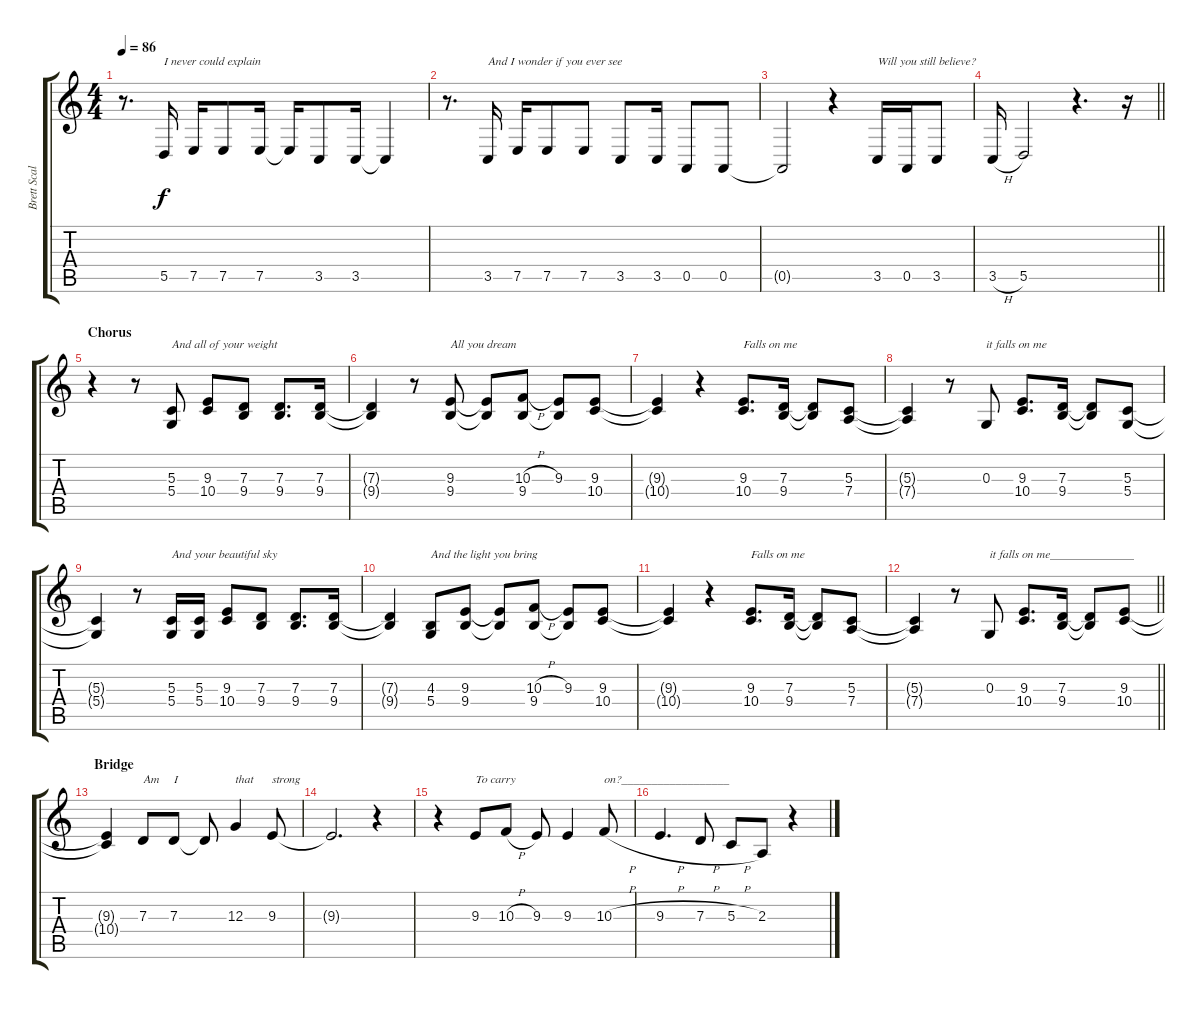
\track ("Brett Scallions (Vocals)" "Brett Scal") {instrument violin}
\staff {score tabs}
\tuning (E4 B3 G3 D3 A2 E2) {hide}
\ts (4 4)
\tempo 86
\clef g2
\ks c
r.8{d dy f} 5.5.16{txt "I never could explain"} 7.5.16 7.5.8 7.5.16 7.5{t}.16 3.5.8 3.5.16 3.5{t}.4 |
r.8{d} 3.5.16{txt "And I wonder if you ever see"} 7.5.16 7.5.8 7.5.8 3.5.8 3.5.16 0.5.8 0.5.8 |
0.5{t}.2 r.4 3.5.16{txt "Will you still believe?"} 0.5.16 3.5.8 |
\barLineRight lightlight
3.5{h}.16 5.5.2 r.4{d} r.16 |
\section ("" "Chorus")
r.4 r.8 (5.3 5.4).8{txt "And all of your weight"} (9.3 10.4).8 (7.3 9.4).8 (7.3 9.4).8{d} (7.3 9.4).16 |
(7.3{t} 9.4{t}).4 r.8 (9.3 9.4).8{txt "All you dream"} (9.3{t} 9.4{t}).8 (10.3{h} 9.4).8 (9.3 9.4{t}).8 (9.3 10.4).8 |
(9.3{t} 10.4{t}).4 r.4 (9.3 10.4).8{d txt "Falls on me"} (7.3 9.4).16 (7.3{t} 9.4{t}).8 (5.3 7.4).8 |
(5.3{t} 7.4{t}).4 r.8 0.3.8{txt "it falls on me"} (9.3 10.4).8{d} (7.3 9.4).16 (7.3{t} 9.4{t}).8 (5.3 5.4).8 |
(5.3{t} 5.4{t}).4 r.8 (5.3 5.4).16{txt "And your beautiful sky"} (5.3 5.4).16 (9.3 10.4).8 (7.3 9.4).8 (7.3 9.4).8{d} (7.3 9.4).16 |
(7.3{t} 9.4{t}).4 (4.3 5.4).8{txt "And the light you bring"} (9.3 9.4).8 (9.3{t} 9.4{t}).8 (10.3{h} 9.4).8 (9.3 9.4{t}).8 (9.3 10.4).8 |
(9.3{t} 10.4{t}).4 r.4 (9.3 10.4).8{d txt "Falls on me"} (7.3 9.4).16 (7.3{t} 9.4{t}).8 (5.3 7.4).8 |
\barLineRight lightlight
(5.3{t} 7.4{t}).4 r.8 0.3.8{txt "it falls on me______________"} (9.3 10.4).8{d} (7.3 9.4).16 (7.3{t} 9.4{t}).8 (9.3 10.4).8 |
\section ("" "Bridge")
(9.3{t} 10.4{t}).4 7.3.8{txt "Am"} 7.3.8{txt "I"} 7.3{t}.8 12.3.4{txt "that"} 9.3.8{txt "strong"} |
9.3{t}.2{d} r.4 |
r.4 9.3.8{txt "To carry"} 10.3{h}.8 9.3.8 9.3.4 10.3{h}.8{txt "on?__________________"} |
9.3{h}.4{d} 7.3{h}.8 5.3{h}.8 2.3.8 r.4
